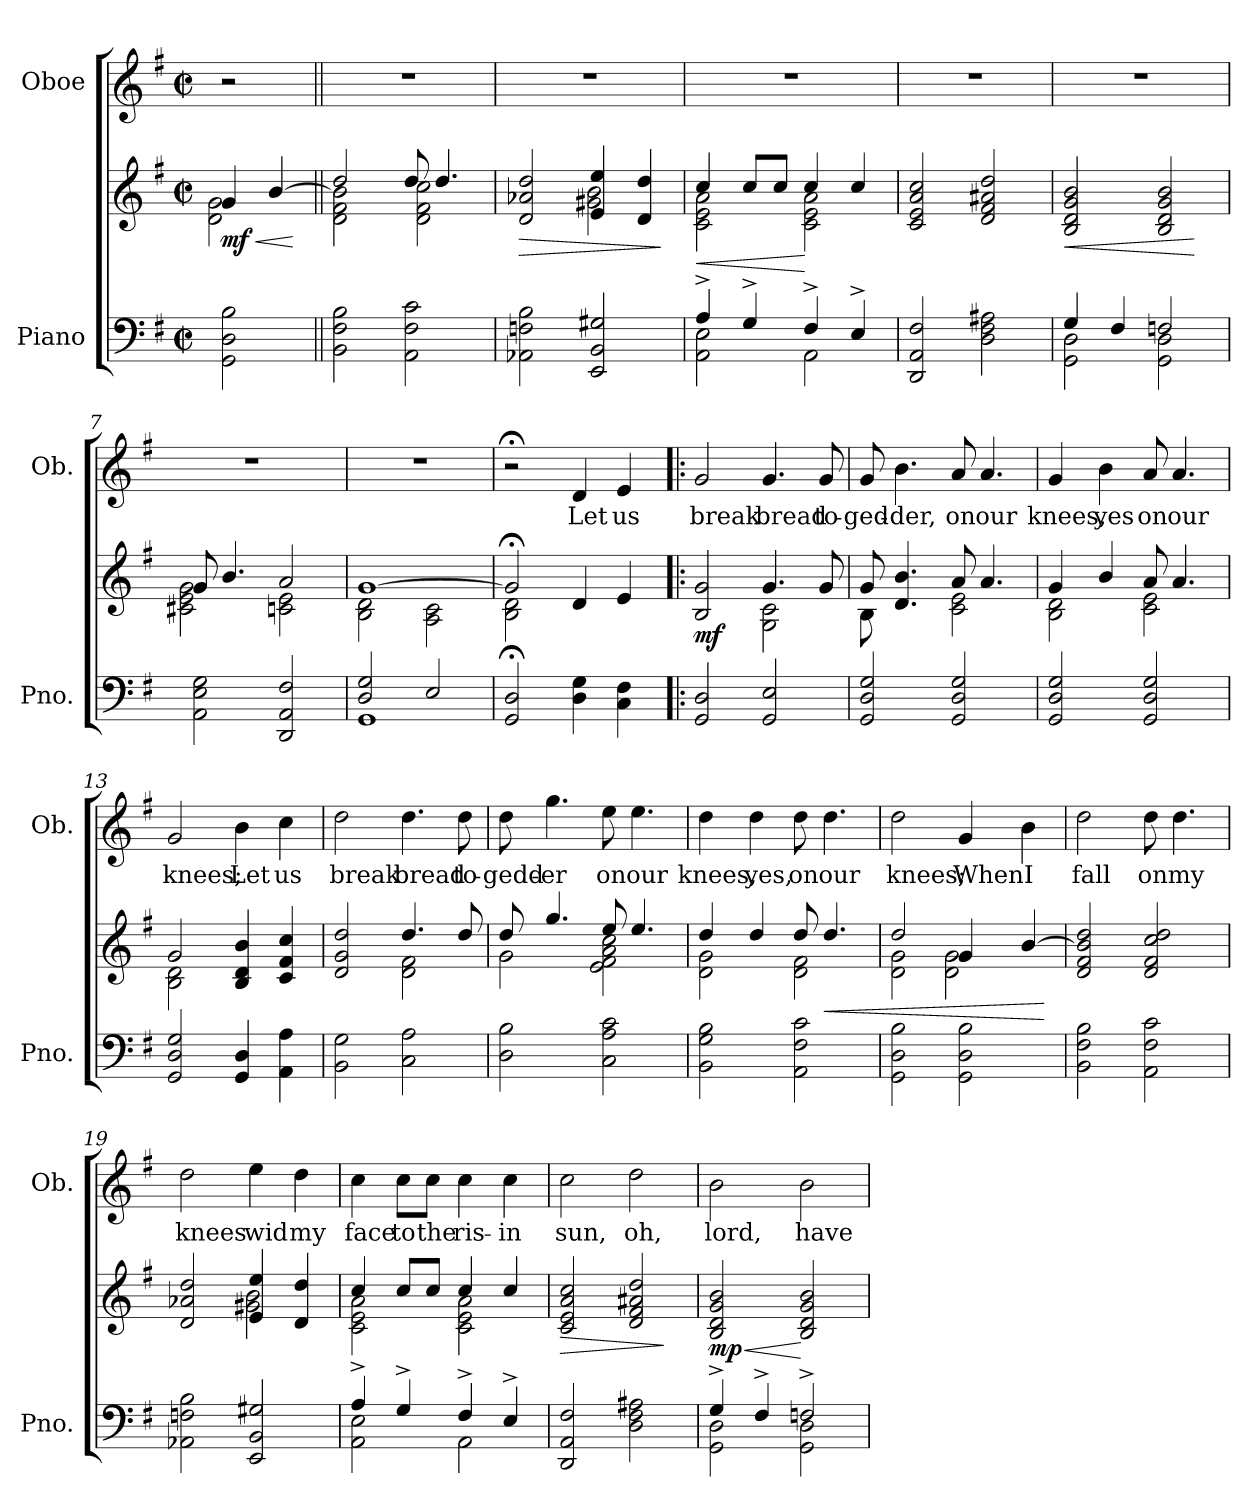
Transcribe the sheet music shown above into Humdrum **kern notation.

**kern	**kern	**dynam	**kern	**text
*part2	*part2	*part2	*part1	*part1
*staff3	*staff2	*staff2/3	*staff1	*staff1
*I"Piano	*	*	*I"Oboe	*
*I'Pno.	*	*	*I'Ob.	*
*clefF4	*clefG2	*	*clefG2	*
*k[f#]	*k[f#]	*	*k[f#]	*
*M2/2	*M2/2	*	*M2/2	*
*met(c|)	*met(c|)	*	*met(c|)	*
=1	=1	=1	=1	=1
!	!	!LO:HP:b	!	!
*	*^	*	*	*
!	!	!	!LO:DY:n=1:b	!	!
2GG\ 2D\ 2B\	4g/	2d\ 2g\	< mf	2r	.
.	[4b/	.	.	.	.
*	*v	*v	*	*	*
.	.	[	.	.
=2||	=2||	=2||	=2||	=2||
*	*^	*	*	*
2BB\ 2F#\ 2B\	2dd/	2d\ 2f#\ 2b\]	.	1r	.
2AA\ 2F#\ 2c\	8dd/	2d\ 2f#\ 2cc\	.	.	.
.	4.dd/	.	.	.	.
=3	=3	=3	=3	=3	=3
!	!	!	!LO:HP:b	!	!
2AA-X\ 2Fn\ 2B\	2d/ 2a-X/ 2dd/	2ryy	>	1r	.
2EE/ 2BB/ 2G#X/	4e/ 4ee/	2g#X\ 2b\	.	.	.
.	4d/ 4dd/	.	.	.	.
*	*v	*v	*	*	*
.	.	]	.	.
=4	=4	=4	=4	=4
*^	*	*	*	*
!	!	!	!LO:HP:b	!	!
*	*	*^	*	*	*
4A^/	2AA\ 2E\	4cc/	2c\ 2e\ 2a\	<	1r	.
4G^/	.	8cc/L	.	.	.	.
.	.	8cc/J	.	.	.	.
4F#^/	2AA\	4cc/	2c\ 2e\ 2a\	[	.	.
4E^/	.	4cc/	.	.	.	.
*v	*v	*	*	*	*	*
*	*v	*v	*	*	*
=5	=5	=5	=5	=5
2DD/ 2AA/ 2F#/	2c/ 2e/ 2a/ 2cc/	.	1r	.
2D\ 2F#\ 2A#X\	2d/ 2f#/ 2a#X/ 2dd/	.	.	.
=6	=6	=6	=6	=6
*^	*	*	*	*
!	!	!	!LO:HP:b	!	!
4G/	2GG\ 2D\	2B/ 2d/ 2g/ 2b/	<	1r	.
4F#/	.	.	.	.	.
2Fn/	2GG\ 2D\	2B/ 2d/ 2g/ 2b/	.	.	.
*v	*v	*	*	*	*
.	.	[	.	.
=7	=7	=7	=7	=7
*	*^	*	*	*
2AA\ 2E\ 2G\	8g/	2c#X\ 2e\ 2g\	.	1r	.
.	4.b/	.	.	.	.
2DD/ 2AA/ 2F#/	2a/	2cn\ 2e\	.	.	.
!!LO:LB:g=z
=8	=8	=8	=8	=8	=8
*^	*	*	*	*	*
2D/ 2G/	1GG	[1g	2B\ 2d\	.	1r	.
2E/	.	.	2A\ 2c\	.	.	.
*v	*v	*	*	*	*	*
=9	=9	=9	=9	=9	=9
2GG/;< 2D/;<	2g;</]	2B\ 2d\	.	2r;<	.
!	!	!	!	!	!LO:LY:b
4D\ 4G\	4d/	2ryy	.	4d/	Let
!	!	!	!	!	!LO:LY:b
4C\ 4F#\	4e/	.	.	4e/	us
=10!|:	=10!|:	=10!|:	=10!|:	=10!|:	=10!|:
!	!	!	!LO:DY:b	!	!LO:LY:b
2GG/ 2D/	2B/ 2g/	2ryy	mf	2g/	break
!	!	!	!	!	!LO:LY:b
2GG/ 2E/	4.g/	2G\ 2c\	.	4.g/	bread
!	!	!	!	!	!LO:LY:b
.	8g/	.	.	8g/	to-
=11	=11	=11	=11	=11	=11
!	!	!	!	!	!LO:LY:b
2GG/ 2D/ 2G/	8g/	8B\	.	8g/	-ged-
!	!	!	!	!	!LO:LY:b
.	4.d/ 4.b/	4.ryy	.	4.b\	-der,
!	!	!	!	!	!LO:LY:b
2GG/ 2D/ 2G/	8a/	2c\ 2e\	.	8a/	on
!	!	!	!	!	!LO:LY:b
.	4.a/	.	.	4.a/	our
=12	=12	=12	=12	=12	=12
!	!	!	!	!	!LO:LY:b
2GG/ 2D/ 2G/	4g/	2B\ 2d\	.	4g/	knees,
!	!	!	!	!	!LO:LY:b
.	4b/	.	.	4b\	yes
!	!	!	!	!	!LO:LY:b
2GG/ 2D/ 2G/	8a/	2c\ 2e\	.	8a/	on
!	!	!	!	!	!LO:LY:b
.	4.a/	.	.	4.a/	our
=13	=13	=13	=13	=13	=13
!	!	!	!	!	!LO:LY:b
2GG/ 2D/ 2G/	2g/	2B\ 2d\	.	2g/	knees;
!	!	!	!	!	!LO:LY:b
4GG/ 4D/	4B/ 4d/ 4b/	2ryy	.	4b\	Let
!	!	!	!	!	!LO:LY:b
4AA\ 4A\	4c/ 4f#/ 4cc/	.	.	4cc\	us
!!LO:LB:g=z
=14	=14	=14	=14	=14	=14
!	!	!	!	!	!LO:LY:b
2BB\ 2G\	2d/ 2g/ 2dd/	2ryy	.	2dd\	break
!	!	!	!	!	!LO:LY:b
2C\ 2A\	4.dd/	2d\ 2f#\	.	4.dd\	bread
!	!	!	!	!	!LO:LY:b
.	8dd/	.	.	8dd\	to-
=15	=15	=15	=15	=15	=15
!	!	!	!	!	!LO:LY:b
2D\ 2B\	8dd/	2g\	.	8dd\	-gedd-
!	!	!	!	!	!LO:LY:b
.	4.gg/	.	.	4.gg\	-er
!	!	!	!	!	!LO:LY:b
2C\ 2A\ 2c\	8ee/	2e\ 2f#\ 2a\ 2cc\	.	8ee\	on
!	!	!	!	!	!LO:LY:b
.	4.ee/	.	.	4.ee\	our
=16	=16	=16	=16	=16	=16
!	!	!	!	!	!LO:LY:b
2BB\ 2G\ 2B\	4dd/	2d\ 2g\	.	4dd\	knees,
!	!	!	!	!	!LO:LY:b
.	4dd/	.	.	4dd\	yes,
!	!	!	!	!	!LO:LY:b
2AA\ 2F#\ 2c\	8dd/	2d\ 2f#\	.	8dd\	on
!	!	!	!LO:HP:b	!	!LO:LY:b
.	4.dd/	.	<	4.dd\	our
=17	=17	=17	=17	=17	=17
!	!	!	!	!	!LO:LY:b
2GG\ 2D\ 2B\	2dd/	2d\ 2g\	.	2dd\	knees;
!	!	!	!	!	!LO:LY:b
2GG\ 2D\ 2B\	4g/	2d\ 2g\	.	4g/	When
!	!	!	!	!	!LO:LY:b
.	[4b/	.	.	4b\	I
*	*v	*v	*	*	*
.	.	[	.	.
=18	=18	=18	=18	=18
!	!	!	!	!LO:LY:b
2BB\ 2F#\ 2B\	2d/ 2f#/ 2b/] 2dd/	.	2dd\	fall
!	!	!	!	!LO:LY:b
2AA\ 2F#\ 2c\	2d/ 2f#/ 2cc/ 2dd/	.	8dd\	on
!	!	!	!	!LO:LY:b
.	.	.	4.dd\	my
=19	=19	=19	=19	=19
*	*^	*	*	*
!	!	!	!	!	!LO:LY:b
2AA-X\ 2Fn\ 2B\	2d/ 2a-X/ 2dd/	2ryy	.	2dd\	knees
!	!	!	!	!	!LO:LY:b
2EE/ 2BB/ 2G#X/	4e/ 4ee/	2g#X\ 2b\	.	4ee\	wid
!	!	!	!	!	!LO:LY:b
.	4d/ 4dd/	.	.	4dd\	my
!!LO:PB:g=z
=20	=20	=20	=20	=20	=20
*^	*	*	*	*	*
!	!	!	!	!	!	!LO:LY:b
4A^/	2AA\ 2E\	4cc/	2c\ 2e\ 2a\	.	4cc\	face
!	!	!	!	!	!	!LO:LY:b
4G^/	.	8cc/L	.	.	8cc\L	to
!	!	!	!	!	!	!LO:LY:b
.	.	8cc/J	.	.	8cc\J	the
!	!	!	!	!	!	!LO:LY:b
4F#^/	2AA\	4cc/	2c\ 2e\ 2a\	.	4cc\	ris-
!	!	!	!	!	!	!LO:LY:b
4E^/	.	4cc/	.	.	4cc\	-in
*v	*v	*	*	*	*	*
*	*v	*v	*	*	*
=21	=21	=21	=21	=21
!	!	!LO:HP:b	!	!LO:LY:b
2DD/ 2AA/ 2F#/	2c/ 2e/ 2a/ 2cc/	>	2cc\	sun,
!	!	!	!	!LO:LY:b
2D\ 2F#\ 2A#X\	2d/ 2f#/ 2a#X/ 2dd/	.	2dd\	oh,
.	.	]	.	.
=22	=22	=22	=22	=22
*^	*	*	*	*
!	!	!	!LO:HP:b	!	!LO:LY:b
!	!	!	!LO:DY:n=1:b	!	!
4G^/	2GG\ 2D\	2B/ 2d/ 2g/ 2b/	< mp	2b\	lord,
4F#^/	.	.	.	.	.
!	!	!	!	!	!LO:LY:b
2Fn^/	2GG\ 2D\	2B/ 2d/ 2g/ 2b/	[	2b\	have
*v	*v	*	*	*	*
=	=	=	=	=
*-	*-	*-	*-	*-
